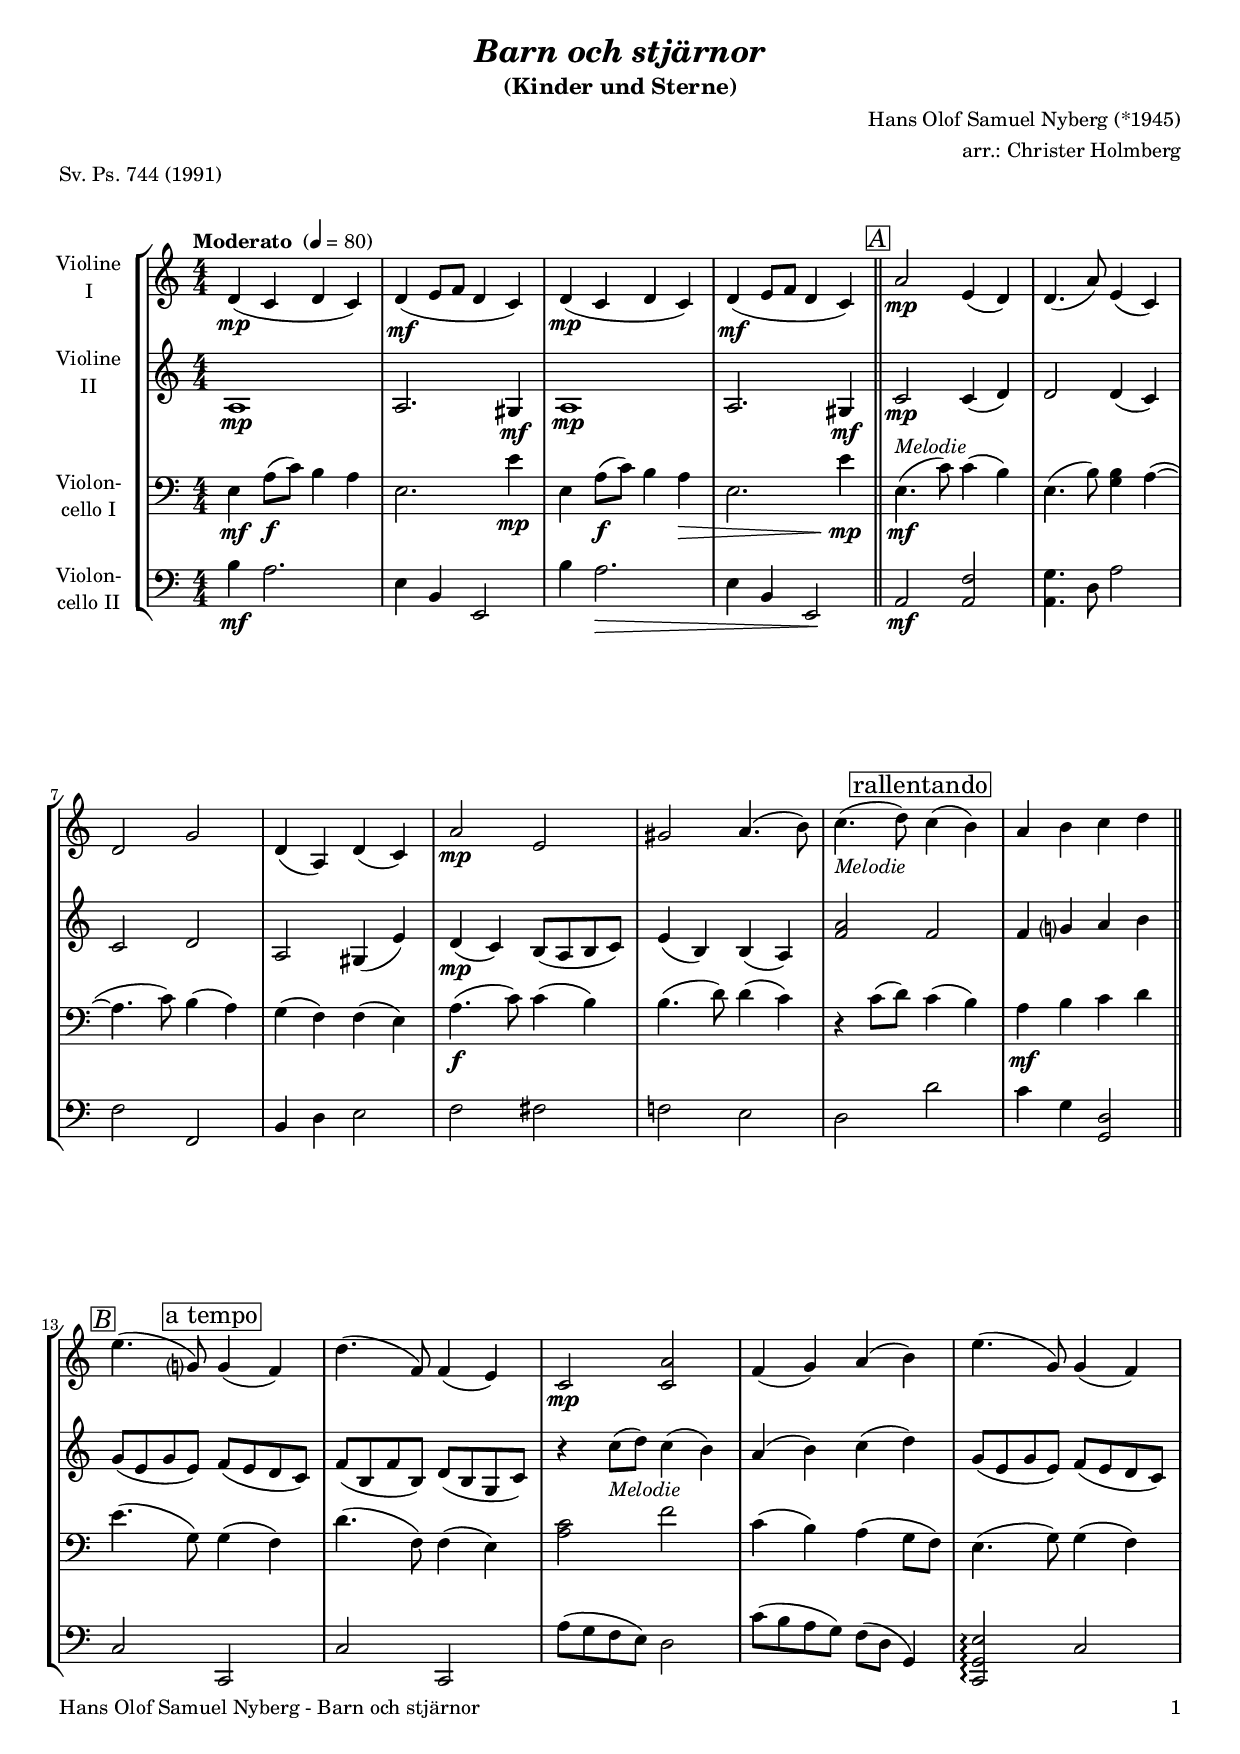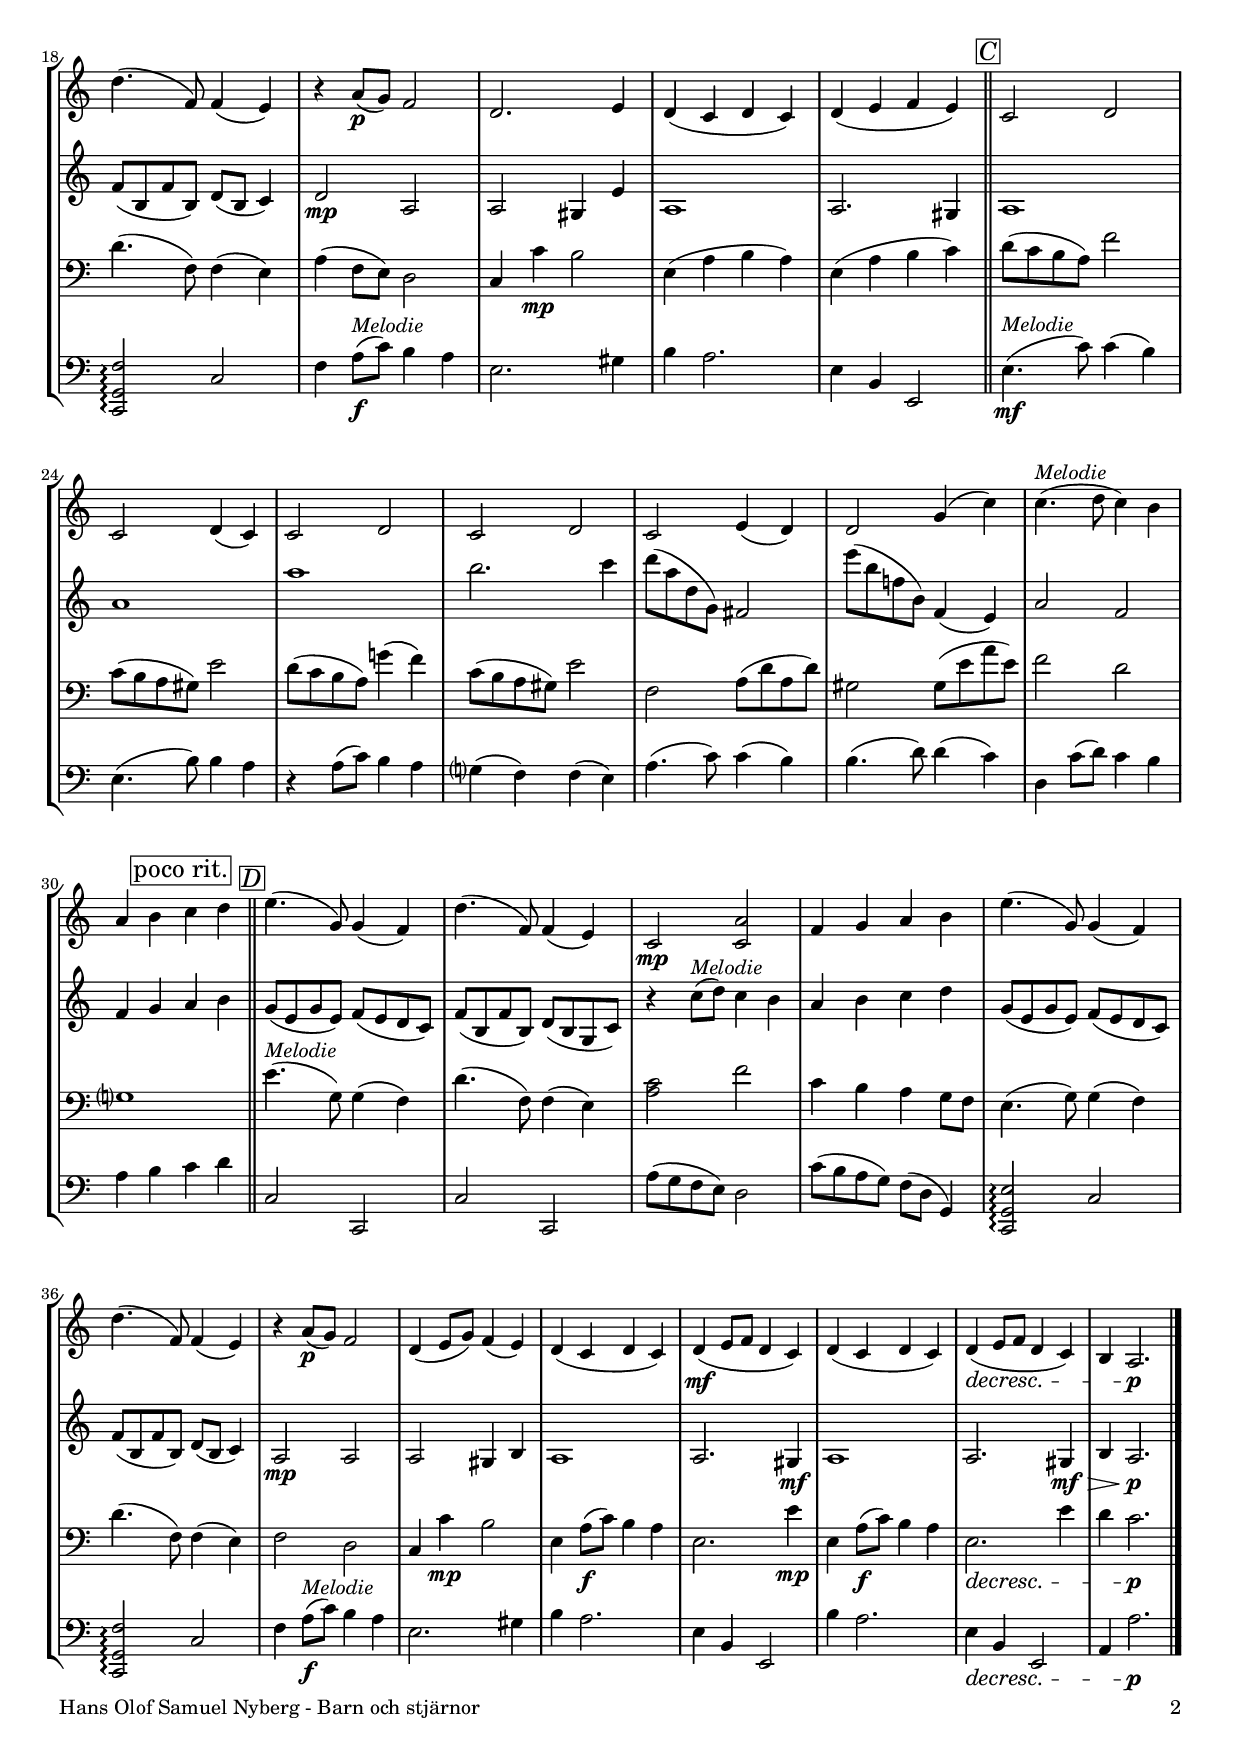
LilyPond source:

\version "2.22.2"
\include "deutsch.ly"

#(set-global-staff-size 17.5)

\header {
  title     = \markup \bold \italic "Barn och stjärnor"
  subtitle  = "(Kinder und Sterne)"
  composer  = "Hans Olof Samuel Nyberg (*1945)"
  arranger  = "arr.: Christer Holmberg"
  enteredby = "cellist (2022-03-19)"
  piece     = "Sv. Ps. 744 (1991)"
}

voiceconsts = {
  \key c \major
  \clef "treble"
  \time 4/4
  \numericTimeSignature
  \compressEmptyMeasures
% Set default beaming for all staves
%  \set Timing.beamExceptions = #'()
%  \set Timing.baseMoment     = #(ly:make-moment 1 4)
%  \set Timing.beatStructure  = #'(1 1 1)
  \tempo "Moderato " 4=80
}

mist = "string ensemble 1"
mivl = "violin"
miba = "cello"

boxa = { \bar "||" \mark \markup \box \italic "A" }
boxb = { \bar "||" \mark \markup \box \italic "B" }
boxc = { \bar "||" \mark \markup \box \italic "C" }
boxd = { \bar "||" \mark \markup \box \italic "D" }

atem = \mark \markup \box "a tempo"
melo = \markup \italic "Melodie"
pori = \mark \markup \box "poco rit."
rall = \mark \markup \box "rallentando"

va = \relative c' {
  \voiceconsts

  d4(\mp c d c)
  d(\mf e8 f d4 c)
  d(\mp c d c)
  d(\mf e8 f d4 c) \boxa
  a'2\mp e4( d)
  d4.( a'8) e4( c)

  d2 g
  d4( a) d( c)
  a'2\mp e
  gis a4.( h8)
  c4.(_\melo d8) \rall c4( h)
  a h c d \boxb
  e4.( g,?8) \atem g4( f)

  d'4.( f,8) f4( e)
  c2\mp <c a'>
  f4( g) a( h)
  e4.( g,8) g4( f)
  d'4.( f,8) f4( e)

  r4 a8(\p g) f2
  d2. e4
  d( c d c)
  d( e f e) \boxc
  c2 d
  c d4( c)
  c2 d

  c d
  c e4( d)
  d2 g4( c)
  c4.(^\melo d8 c4) h
  a h \pori c d \boxd

  e4.( g,8) g4( f)
  d'4.( f,8) f4( e)
  c2\mp <c a'>
  f4 g a h
  e4.( g,8) g4( f)

  d'4.( f,8) f4( e)
  r a8(\p g) f2
  d4( e8 g) f4( e)
  d( c d c)
  d(\mf e8 f d4 c)
  d( c d c)
  d(\decresc e8 f d4 c)

  h a2.\p \bar "|."
}

vb = \relative c' {
  \voiceconsts

  a1\mp
  a2. gis4\mf
  a1\mp
  a2. gis4\mf \boxa
  c2\mp c4( d)
  d2 d4( c)

  c2 d
  a gis4( e')
  d(\mp c) h8( a h c)
  e4( h) h( a)
  <f' a>2 \rall f
  f4 g? a h \boxb
  g8( e g e) \atem f( e d c)

  f( h, f' h,) d( h g c)
  r4 c'8(_\melo d) c4( h)
  a( h) c( d)
  g,8( e g e) f( e d c)
  f( h, f' h,) d( h c4)

  d2\mp a
  a gis4 e'
  a,1
  a2. gis4 \boxc
  a1
  a'
  a'

  h2. c4
  d8( a d, g,) fis2
  e''8( h f! h,) f4( e)
  a2 f
  f4 g \pori a h \boxd

  g8( e g e) f( e d c)
  f( h, f' h,) d( h g c)
  r4 c'8(^\melo d) c4 h
  a h c d
  g,8( e g e) f( e d c)

  f( h, f' h,) d( h c4)
  a2\mp a
  a gis4 h
  a1
  a2. gis4\mf
  a1
  a2. gis4\mf\>

  h a2.\!\p \bar "|."
}

vc = \relative c {
  \voiceconsts
  \clef "bass"

  e4\mf a8(\f c) h4 a
  e2. e'4\mp
  e, a8(\f c) h4 a\>
  e2. e'4\!\mp \boxa
  e,4.(\mf^\melo c'8) c4( h) e,4.( h'8) <g h>4 a(~

  a4. c8) h4( a)
  g( f) f( e)
  a4.(\f c8) c4( h)
  h4.( d8) d4( c)
  r c8( d) \rall c4( h)
  a\mf h c d \boxb
  e4.( g,8) \atem g4( f)

  d'4.( f,8) f4( e)
  <a c>2 f'
  c4( h) a( g8 f)
  e4.( g8) g4( f)
  d'4.( f,8) f4( e)

  a( f8 e) d2
  c4 c'\mp h2
  e,4( a h a)
  e( a h c) \boxc
  d8( c h a) f'2
  c8( h a gis) e'2
  d8( c h a) g'!4( f)

  c8( h a gis) e'2
  f, a8( d a d)
  gis,2 gis8( e' a e)
  f2 d
  << { s \pori s } \\ g,?1 >>

  e'4.(^\melo g,8) g4( f)
  d'4.( f,8) f4( e)
  <a c>2 f'
  c4 h a g8 f
  e4.( g8) g4( f)

  d'4.( f,8) f4( e)
  f2 d
  c4 c'\mp h2
  e,4 a8(\f c) h4 a
  e2. e'4\mp
  e, a8(\f c) h4 a
  e2.\decresc e'4

  d c2.\p \bar "|."
}

vd = \relative c' {
  \voiceconsts
  \clef "bass"

  h4\mf a2.
  e4 h e,2
  h''4 a2.\>
  e4 h e,2\! \boxa
  a\mf <a f'>
  <a g'>4. d8 a'2

  f f,
  h4 d e2
  f fis
  f! e
  d \rall d'
  c4 g <g, d'>2 \boxb
  c \atem c,

  c' c,
  a''8( g f e) d2
  c'8( h a g) f( d g,4)
  <c, g' e'>2\arpeggio c'
  <c, g' f'>\arpeggio c'

  f4 a8(^\melo\f c) h4 a
  e2. gis4
  h a2.
  e4 h e,2 \boxc
  e'4.(\mf^\melo c'8) c4( h)
  e,4.( h'8) h4 a
  r a8( c) h4 a

  g?( f) f( e)
  a4.( c8) c4( h)
  h4.( d8) d4( c)
  d, c'8( d) c4 h
  a h \pori c d \boxd

  c,2 c,
  c' c,
  a''8( g f e) d2
  c'8( h a g) f( d g,4)
  <c, g' e'>2\arpeggio c'

  <c, g' f'>\arpeggio c'
  f4 a8(^\melo\f c) h4 a
  e2. gis4
  h a2.
  e4 h e,2
  h''4 a2.
  e4\decresc h e,2

  a4 a'2.\p \bar "|."
}


music = \new StaffGroup <<
      \new Staff {
	\set Staff.midiInstrument = \mivl
	\set Staff.instrumentName = \markup \center-column { "Violine" "I" }
	\transpose c c { \va }
      }

      \new Staff {
	\set Staff.midiInstrument = \mivl
	\set Staff.instrumentName = \markup \center-column { "Violine" "II" }
	\transpose c c { \vb }
      }

      \new Staff {
	\set Staff.midiInstrument = \miba
	\set Staff.instrumentName = \markup \center-column { "Violon-" "cello I" }
	\transpose c c { \vc }
      }

      \new Staff {
	\set Staff.midiInstrument = \miba
	\set Staff.instrumentName = \markup \center-column { "Violon-" "cello II" }
	\transpose c c { \vd }
      }
>>

\book {
   \paper {
    print-page-number = ##t
    print-first-page-number = ##t
    ragged-last-bottom = ##f
    oddHeaderMarkup = \markup \null
    evenHeaderMarkup = \markup \null
    oddFooterMarkup = \markup {
      \fill-line {
%        \on-the-fly #print-page-number-check-first
        "Hans Olof Samuel Nyberg - Barn och stjärnor" \fromproperty #'page:page-number-string
      }
    }
    evenFooterMarkup = \oddFooterMarkup
  } \score {
    \music
    \layout {}
  }

  \score {
    \unfoldRepeats \music

    \midi {
      \context {
        \Score
      }
    }
  }
}